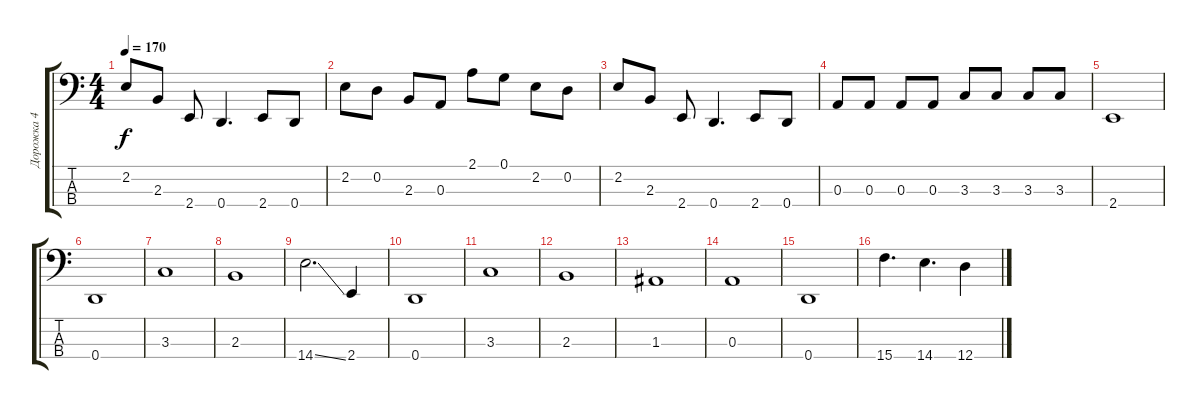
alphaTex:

\track ("Дорожка 4" "Дорожка 4") {instrument electricbassfinger}
\staff {score tabs}
\tuning (G2 D2 A1 D1) {hide}
\ts (4 4)
\tempo 170
\clef f4
\ks c
2.2.8{dy f} 2.3.8 2.4.8 0.4.4{d} 2.4.8 0.4.8 |
2.2.8 0.2.8 2.3.8 0.3.8 2.1.8 0.1.8 2.2.8 0.2.8 |
2.2.8 2.3.8 2.4.8 0.4.4{d} 2.4.8 0.4.8 |
0.3.8 0.3.8 0.3.8 0.3.8 3.3.8 3.3.8 3.3.8 3.3.8 |
2.4.1 |
0.4.1 |
3.3.1 |
2.3.1 |
14.4{ss}.2{d} 2.4.4 |
0.4.1 |
3.3.1 |
2.3.1 |
1.3.1 |
0.3.1 |
0.4.1 |
15.4.4{d} 14.4.4{d} 12.4.4
